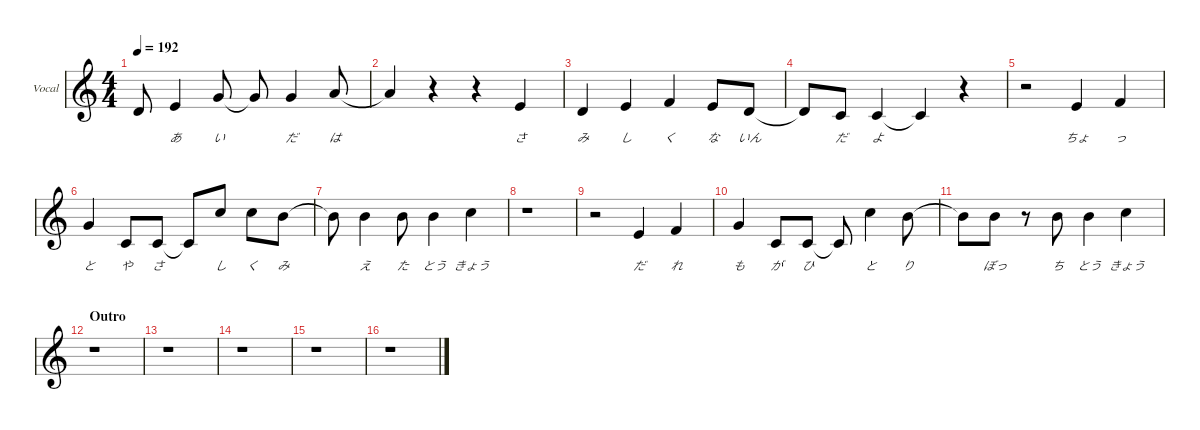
\defaultSystemsLayout 4
\hideDynamics
\bracketExtendMode nobrackets
\firstSystemTrackNameOrientation horizontal
\track ("Vocal" "Vocal") {defaultSystemsLayout 4 mute instrument lead7fifths}
\staff {score}
\tuning (E4 B3 G3 D3 A2 E2)
\ts (4 4)
\tempo 192
\clef g2
\ks c
3.2{t}.8{dy f} 0.1.4{lyrics (0 "あ") lyrics (1 "") lyrics (2 "") lyrics (3 "") lyrics (4 "")} 3.1.8{lyrics (0 "い") lyrics (1 "") lyrics (2 "") lyrics (3 "") lyrics (4 "")} 3.1{t}.8 3.1.4{lyrics (0 "だ") lyrics (1 "") lyrics (2 "") lyrics (3 "") lyrics (4 "")} 5.1.8{lyrics (0 "は") lyrics (1 "") lyrics (2 "") lyrics (3 "") lyrics (4 "")} |
5.1{t}.4 r.4 r.4 0.1.4{lyrics (0 "さ") lyrics (1 "") lyrics (2 "") lyrics (3 "") lyrics (4 "")} |
3.2.4{lyrics (0 "み") lyrics (1 "") lyrics (2 "") lyrics (3 "") lyrics (4 "")} 0.1.4{lyrics (0 "し") lyrics (1 "") lyrics (2 "") lyrics (3 "") lyrics (4 "")} 1.1.4{lyrics (0 "く") lyrics (1 "") lyrics (2 "") lyrics (3 "") lyrics (4 "")} 0.1.8{lyrics (0 "な") lyrics (1 "") lyrics (2 "") lyrics (3 "") lyrics (4 "")} 3.2.8{lyrics (0 "いん") lyrics (1 "") lyrics (2 "") lyrics (3 "") lyrics (4 "")} |
3.2{t}.8 1.2.8{lyrics (0 "だ") lyrics (1 "") lyrics (2 "") lyrics (3 "") lyrics (4 "")} 1.2.4{lyrics (0 "よ") lyrics (1 "") lyrics (2 "") lyrics (3 "") lyrics (4 "")} 1.2{t}.4 r.4 |
r.2 0.1.4{lyrics (0 "ちょ") lyrics (1 "") lyrics (2 "") lyrics (3 "") lyrics (4 "")} 1.1.4{lyrics (0 "っ") lyrics (1 "") lyrics (2 "") lyrics (3 "") lyrics (4 "")} |
3.1.4{lyrics (0 "と") lyrics (1 "") lyrics (2 "") lyrics (3 "") lyrics (4 "")} 1.2.8{lyrics (0 "や") lyrics (1 "") lyrics (2 "") lyrics (3 "") lyrics (4 "")} 1.2.8{lyrics (0 "さ") lyrics (1 "") lyrics (2 "") lyrics (3 "") lyrics (4 "")} 1.2{t}.8 8.1.8{lyrics (0 "し") lyrics (1 "") lyrics (2 "") lyrics (3 "") lyrics (4 "")} 8.1.8{lyrics (0 "く") lyrics (1 "") lyrics (2 "") lyrics (3 "") lyrics (4 "")} 7.1.8{lyrics (0 "み") lyrics (1 "") lyrics (2 "") lyrics (3 "") lyrics (4 "")} |
7.1{t}.8 7.1.4{lyrics (0 "え") lyrics (1 "") lyrics (2 "") lyrics (3 "") lyrics (4 "")} 7.1.8{lyrics (0 "た") lyrics (1 "") lyrics (2 "") lyrics (3 "") lyrics (4 "")} 7.1.4{lyrics (0 "とう") lyrics (1 "") lyrics (2 "") lyrics (3 "") lyrics (4 "")} 8.1.4{lyrics (0 "きょう") lyrics (1 "") lyrics (2 "") lyrics (3 "") lyrics (4 "")} |
r.1 |
r.2 0.1.4{lyrics (0 "だ") lyrics (1 "") lyrics (2 "") lyrics (3 "") lyrics (4 "")} 1.1.4{lyrics (0 "れ") lyrics (1 "") lyrics (2 "") lyrics (3 "") lyrics (4 "")} |
3.1.4{lyrics (0 "も") lyrics (1 "") lyrics (2 "") lyrics (3 "") lyrics (4 "")} 1.2.8{lyrics (0 "が") lyrics (1 "") lyrics (2 "") lyrics (3 "") lyrics (4 "")} 1.2.8{lyrics (0 "ひ") lyrics (1 "") lyrics (2 "") lyrics (3 "") lyrics (4 "")} 1.2{t}.8 8.1.4{lyrics (0 "と") lyrics (1 "") lyrics (2 "") lyrics (3 "") lyrics (4 "")} 7.1.8{lyrics (0 "り") lyrics (1 "") lyrics (2 "") lyrics (3 "") lyrics (4 "")} |
7.1{t}.8 7.1.8{lyrics (0 "ぼっ") lyrics (1 "") lyrics (2 "") lyrics (3 "") lyrics (4 "")} r.8 7.1.8{lyrics (0 "ち") lyrics (1 "") lyrics (2 "") lyrics (3 "") lyrics (4 "")} 7.1.4{lyrics (0 "とう") lyrics (1 "") lyrics (2 "") lyrics (3 "") lyrics (4 "")} 8.1.4{lyrics (0 "きょう") lyrics (1 "") lyrics (2 "") lyrics (3 "") lyrics (4 "")} |
\section ("" "Outro")
r.1 |
r.1 |
r.1 |
r.1 |
r.1
